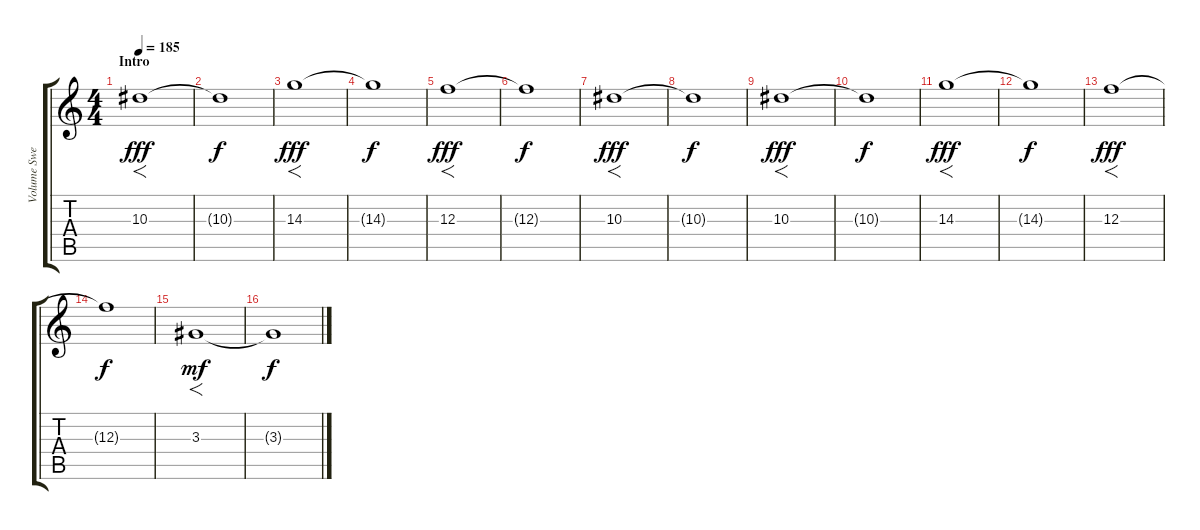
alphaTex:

\track ("Volume Swells" "Volume Swe") {instrument overdrivenguitar}
\staff {score tabs}
\tuning (D4 A3 F3 C3 G2 C2) {hide}
\ts (4 4)
\section ("" "Intro")
\tempo 185
\clef g2
\ks c
10.3.1{f dy fff instrument overdrivenguitar} |
10.3{t}.1{dy f} |
14.3.1{f dy fff} |
14.3{t}.1{dy f} |
12.3.1{f dy fff} |
12.3{t}.1{dy f} |
10.3.1{f dy fff} |
10.3{t}.1{dy f} |
10.3.1{f dy fff} |
10.3{t}.1{dy f} |
14.3.1{f dy fff} |
14.3{t}.1{dy f} |
12.3.1{f dy fff} |
12.3{t}.1{dy f} |
3.3.1{f dy mf} |
3.3{t}.1{dy f}
